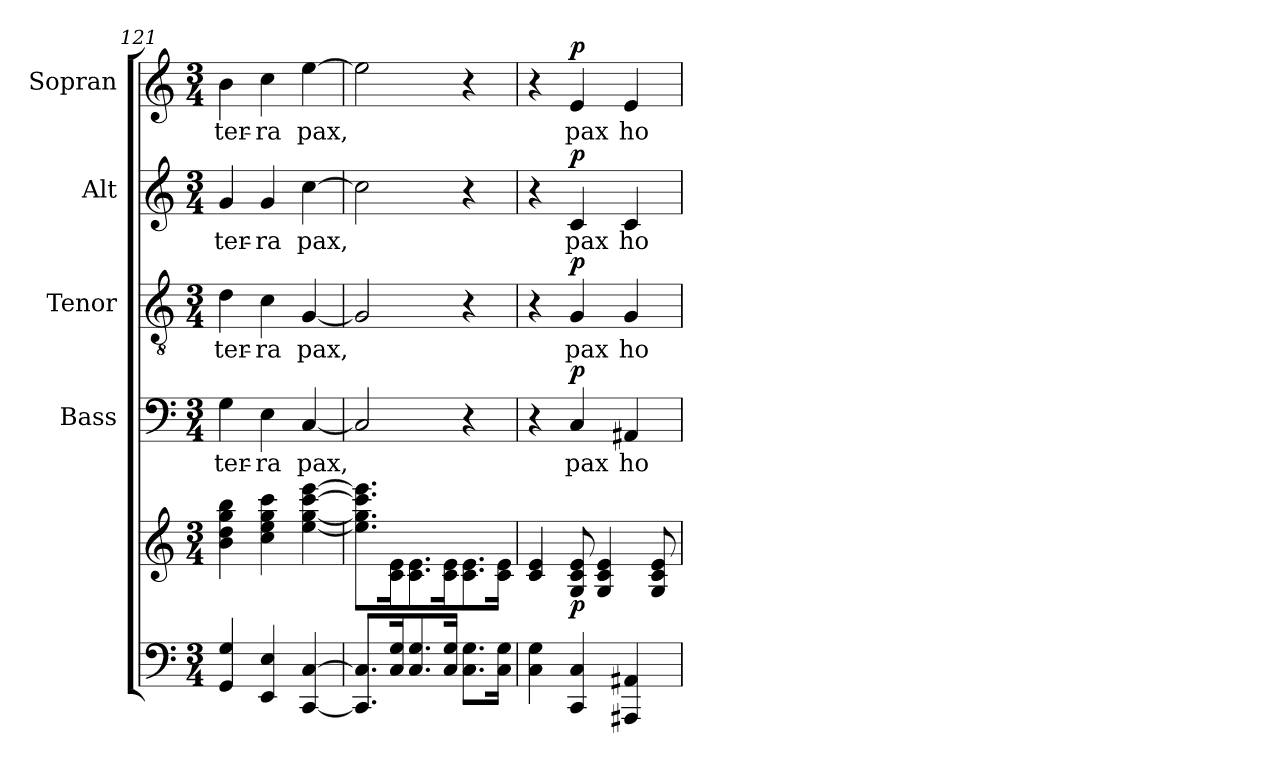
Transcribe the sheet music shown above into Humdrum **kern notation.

**kern	**kern	**dynam	**kern	**text	**dynam	**kern	**text	**dynam	**kern	**text	**dynam	**kern	**text	**dynam
*part5	*part5	*part5	*part4	*part4	*part4	*part3	*part3	*part3	*part2	*part2	*part2	*part1	*part1	*part1
*staff6	*staff5	*staff5/6	*staff4	*staff4	*staff4	*staff3	*staff3	*staff3	*staff2	*staff2	*staff2	*staff1	*staff1	*staff1
*	*	*	*I"Bass	*	*	*I"Tenor	*	*	*I"Alt	*	*	*I"Sopran	*	*
*	*	*	*I'B.	*	*	*I'T.	*	*	*I'A.	*	*	*I'S.	*	*
*clefF4	*clefG2	*	*clefF4	*	*	*clefGv2	*	*	*clefG2	*	*	*clefG2	*	*
*k[]	*k[]	*	*k[]	*	*	*k[]	*	*	*k[]	*	*	*k[]	*	*
*C:	*C:	*	*C:	*	*	*C:	*	*	*C:	*	*	*C:	*	*
*M3/4	*M3/4	*	*M3/4	*	*	*M3/4	*	*	*M3/4	*	*	*M3/4	*	*
=121	=121	=121	=121	=121	=121	=121	=121	=121	=121	=121	=121	=121	=121	=121
!	!	!	!	!LO:LY:b	!	!	!LO:LY:b	!	!	!LO:LY:b	!	!	!LO:LY:b	!
4GG/ 4G/	4b\ 4dd\ 4gg\ 4bb\	.	4G\	ter-	.	4d\	ter-	.	4g/	ter-	.	4b\	ter-	.
!	!	!	!	!LO:LY:b	!	!	!LO:LY:b	!	!	!LO:LY:b	!	!	!LO:LY:b	!
4EE/ 4E/	4cc\ 4ee\ 4gg\ 4ccc\	.	4E\	-ra	.	4c\	-ra	.	4g/	-ra	.	4cc\	-ra	.
!	!	!	!	!LO:LY:b	!	!	!LO:LY:b	!	!	!LO:LY:b	!	!	!LO:LY:b	!
[4CC/ [4C/	[4ee\ [4gg\ [4ccc\ [4eee\	.	[4C/	pax,	.	[4G/	pax,	.	[4cc\	pax,	.	[4ee\	pax,	.
=122	=122	=122	=122	=122	=122	=122	=122	=122	=122	=122	=122	=122	=122	=122
8.CC/] 8.C/]L	8.ee\] 8.gg\] 8.ccc\] 8.eee\]L	.	2C/]	.	.	2G/]	.	.	2cc\]	.	.	2ee\]	.	.
16C/ 16G/k	16c\ 16e\k	.	.	.	.	.	.	.	.	.	.	.	.	.
8.C/ 8.G/	8.c\ 8.e\	.	.	.	.	.	.	.	.	.	.	.	.	.
16C/ 16G/Jk	16c\ 16e\k	.	.	.	.	.	.	.	.	.	.	.	.	.
8.C\ 8.G\L	8.c\ 8.e\	.	4r	.	.	4r	.	.	4r	.	.	4r	.	.
16C\ 16G\Jk	16c\ 16e\Jk	.	.	.	.	.	.	.	.	.	.	.	.	.
=123	=123	=123	=123	=123	=123	=123	=123	=123	=123	=123	=123	=123	=123	=123
4C\ 4G\	4c/ 4e/	.	4r	.	.	4r	.	.	4r	.	.	4r	.	.
!	!	!LO:DY:b	!	!LO:LY:b	!LO:DY:a	!	!LO:LY:b	!LO:DY:a	!	!LO:LY:b	!LO:DY:a	!	!LO:LY:b	!LO:DY:a
4CC/ 4C/	8G/ 8c/ 8e/	p	4C/	pax	p	4G/	pax	p	4c/	pax	p	4e/	pax	p
.	4G/ 4c/ 4e/	.	.	.	.	.	.	.	.	.	.	.	.	.
!	!	!	!	!LO:LY:b	!	!	!LO:LY:b	!	!	!LO:LY:b	!	!	!LO:LY:b	!
4AAA#X/ 4AA#X/	.	.	4AA#X/	ho-	.	4G/	ho-	.	4c/	ho-	.	4e/	ho-	.
.	8G/ 8c/ 8e/	.	.	.	.	.	.	.	.	.	.	.	.	.
=	=	=	=	=	=	=	=	=	=	=	=	=	=	=
*-	*-	*-	*-	*-	*-	*-	*-	*-	*-	*-	*-	*-	*-	*-
